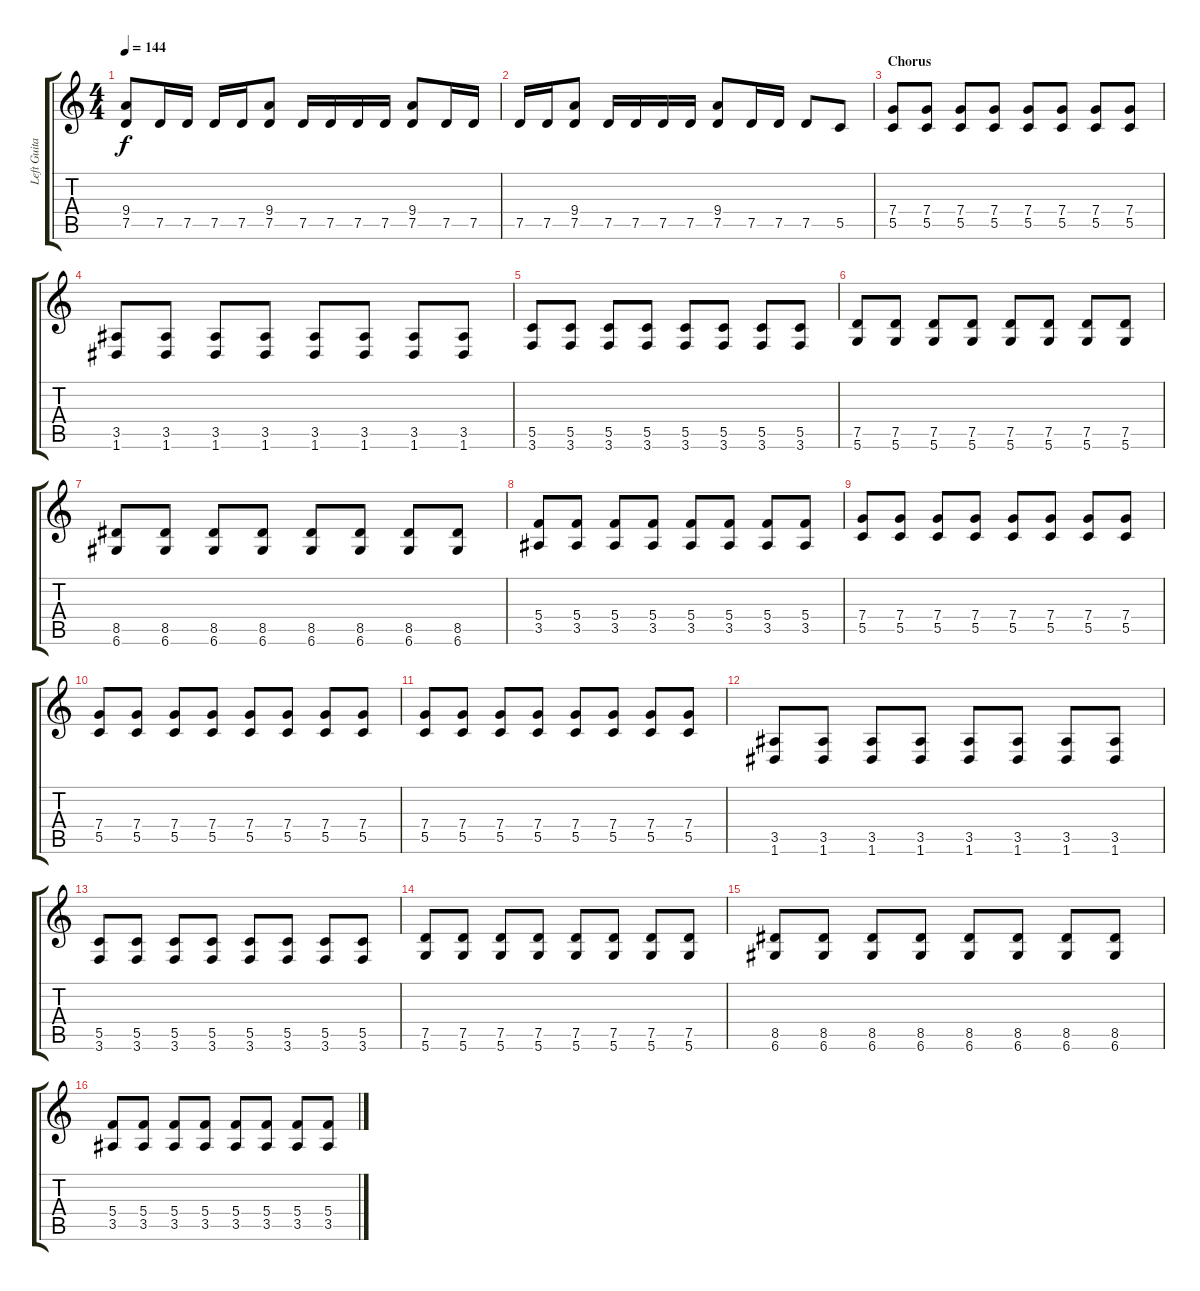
\track ("Left Guitar" "Left Guita") {instrument distortionguitar}
\staff {score tabs}
\tuning (D4 A3 F3 C3 G2 D2) {hide}
\ts (4 4)
\tempo 144
\clef g2
\ks c
(9.4 7.5).8{dy f} 7.5.16 7.5.16 7.5.16 7.5.16 (9.4 7.5).8 7.5.16 7.5.16 7.5.16 7.5.16 (9.4 7.5).8 7.5.16 7.5.16 |
7.5.16 7.5.16 (9.4 7.5).8 7.5.16 7.5.16 7.5.16 7.5.16 (9.4 7.5).8 7.5.16 7.5.16 7.5.8 5.5.8 |
\section ("" "Chorus")
(7.4 5.5).8 (7.4 5.5).8 (7.4 5.5).8 (7.4 5.5).8 (7.4 5.5).8 (7.4 5.5).8 (7.4 5.5).8 (7.4 5.5).8 |
(3.5 1.6).8 (3.5 1.6).8 (3.5 1.6).8 (3.5 1.6).8 (3.5 1.6).8 (3.5 1.6).8 (3.5 1.6).8 (3.5 1.6).8 |
(5.5 3.6).8 (5.5 3.6).8 (5.5 3.6).8 (5.5 3.6).8 (5.5 3.6).8 (5.5 3.6).8 (5.5 3.6).8 (5.5 3.6).8 |
(7.5 5.6).8 (7.5 5.6).8 (7.5 5.6).8 (7.5 5.6).8 (7.5 5.6).8 (7.5 5.6).8 (7.5 5.6).8 (7.5 5.6).8 |
(8.5 6.6).8 (8.5 6.6).8 (8.5 6.6).8 (8.5 6.6).8 (8.5 6.6).8 (8.5 6.6).8 (8.5 6.6).8 (8.5 6.6).8 |
(5.4 3.5).8 (5.4 3.5).8 (5.4 3.5).8 (5.4 3.5).8 (5.4 3.5).8 (5.4 3.5).8 (5.4 3.5).8 (5.4 3.5).8 |
(7.4 5.5).8 (7.4 5.5).8 (7.4 5.5).8 (7.4 5.5).8 (7.4 5.5).8 (7.4 5.5).8 (7.4 5.5).8 (7.4 5.5).8 |
(7.4 5.5).8 (7.4 5.5).8 (7.4 5.5).8 (7.4 5.5).8 (7.4 5.5).8 (7.4 5.5).8 (7.4 5.5).8 (7.4 5.5).8 |
(7.4 5.5).8 (7.4 5.5).8 (7.4 5.5).8 (7.4 5.5).8 (7.4 5.5).8 (7.4 5.5).8 (7.4 5.5).8 (7.4 5.5).8 |
(3.5 1.6).8 (3.5 1.6).8 (3.5 1.6).8 (3.5 1.6).8 (3.5 1.6).8 (3.5 1.6).8 (3.5 1.6).8 (3.5 1.6).8 |
(5.5 3.6).8 (5.5 3.6).8 (5.5 3.6).8 (5.5 3.6).8 (5.5 3.6).8 (5.5 3.6).8 (5.5 3.6).8 (5.5 3.6).8 |
(7.5 5.6).8 (7.5 5.6).8 (7.5 5.6).8 (7.5 5.6).8 (7.5 5.6).8 (7.5 5.6).8 (7.5 5.6).8 (7.5 5.6).8 |
(8.5 6.6).8 (8.5 6.6).8 (8.5 6.6).8 (8.5 6.6).8 (8.5 6.6).8 (8.5 6.6).8 (8.5 6.6).8 (8.5 6.6).8 |
(5.4 3.5).8 (5.4 3.5).8 (5.4 3.5).8 (5.4 3.5).8 (5.4 3.5).8 (5.4 3.5).8 (5.4 3.5).8 (5.4 3.5).8
